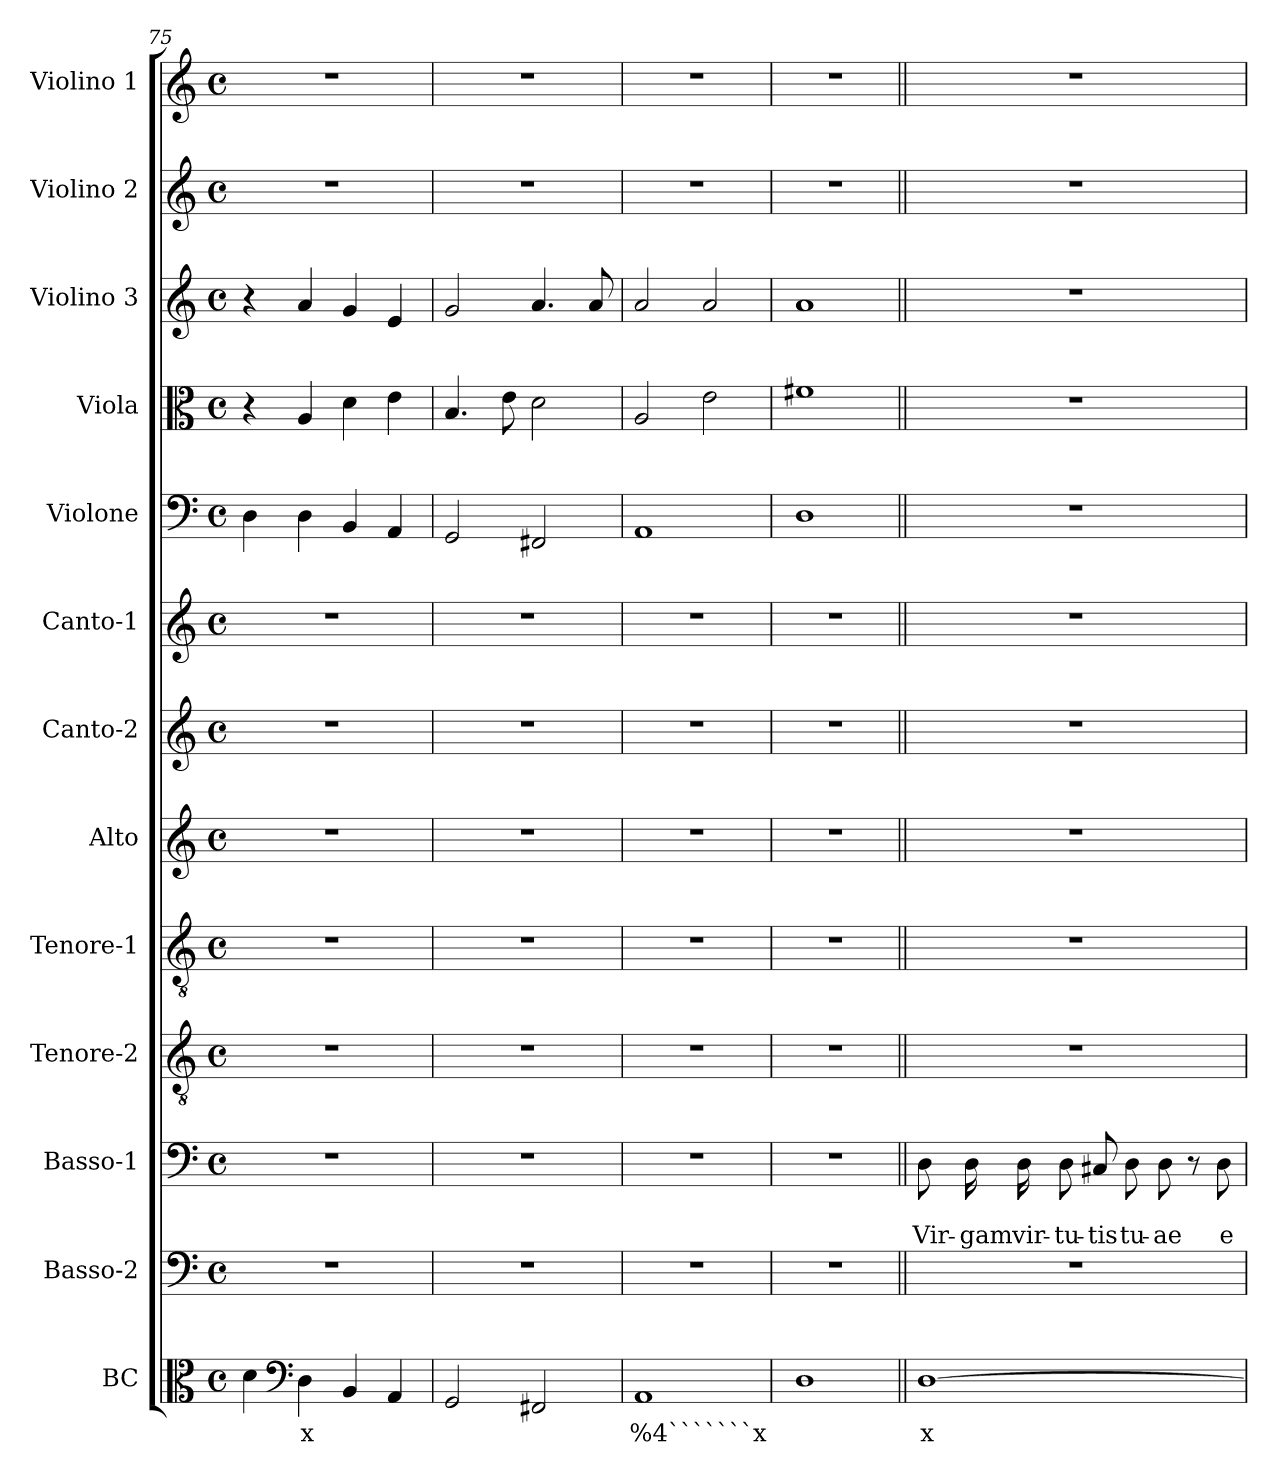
**kern	**text	**kern	**kern	**text	**text	**kern	**kern	**kern	**kern	**kern	**kern	**kern	**kern	**kern	**kern
*part13	*part13	*part12	*part11	*part11	*part11	*part10	*part9	*part8	*part7	*part6	*part5	*part4	*part3	*part2	*part1
*staff13	*staff13	*staff12	*staff11	*staff11	*staff11	*staff10	*staff9	*staff8	*staff7	*staff6	*staff5	*staff4	*staff3	*staff2	*staff1
*I"BC	*	*I"Basso-2	*I"Basso-1	*	*	*I"Tenore-2	*I"Tenore-1	*I"Alto	*I"Canto-2	*I"Canto-1	*I"Violone	*I"Viola	*I"Violino 3	*I"Violino 2	*I"Violino 1
*I'Bc	*	*I'B2	*I'B1	*	*	*I'T2	*I'T1	*I'A	*I'C2	*I'C1	*	*I'Va	*I'V3	*I'V2	*I'V1
*clefC3	*	*clefF4	*clefF4	*	*	*clefGv2	*clefGv2	*clefG2	*clefG2	*clefG2	*clefF4	*clefC3	*clefG2	*clefG2	*clefG2
*k[]	*	*k[]	*k[]	*	*	*k[]	*k[]	*k[]	*k[]	*k[]	*k[]	*k[]	*k[]	*k[]	*k[]
*C:	*	*C:	*C:	*	*	*C:	*C:	*C:	*C:	*C:	*C:	*C:	*C:	*C:	*C:
*M4/4	*	*M4/4	*M4/4	*	*	*M4/4	*M4/4	*M4/4	*M4/4	*M4/4	*M4/4	*M4/4	*M4/4	*M4/4	*M4/4
*met(c)	*	*met(c)	*met(c)	*	*	*met(c)	*met(c)	*met(c)	*met(c)	*met(c)	*met(c)	*met(c)	*met(c)	*met(c)	*met(c)
=75	=75	=75	=75	=75	=75	=75	=75	=75	=75	=75	=75	=75	=75	=75	=75
4d\	.	1r	1r	.	.	1r	1r	1r	1r	1r	4D\	4r	4r	1r	1r
*clefF4	*	*	*	*	*	*	*	*	*	*	*	*	*	*	*
!	!LO:LY:b	!	!	!	!	!	!	!	!	!	!	!	!	!	!
4D\	x	.	.	.	.	.	.	.	.	.	4D\	4A/	4a/	.	.
4BB/	.	.	.	.	.	.	.	.	.	.	4BB/	4d\	4g/	.	.
4AA/	.	.	.	.	.	.	.	.	.	.	4AA/	4e\	4e/	.	.
=76	=76	=76	=76	=76	=76	=76	=76	=76	=76	=76	=76	=76	=76	=76	=76
2GG/	.	1r	1r	.	.	1r	1r	1r	1r	1r	2GG/	4.B/	2g/	1r	1r
.	.	.	.	.	.	.	.	.	.	.	.	8e\	.	.	.
2FF#X/	.	.	.	.	.	.	.	.	.	.	2FF#X/	2d\	4.a/	.	.
.	.	.	.	.	.	.	.	.	.	.	.	.	8a/	.	.
=77	=77	=77	=77	=77	=77	=77	=77	=77	=77	=77	=77	=77	=77	=77	=77
!	!LO:LY:b	!	!	!	!	!	!	!	!	!	!	!	!	!	!
1AA	%4```````x	1r	1r	.	.	1r	1r	1r	1r	1r	1AA	2A/	2a/	1r	1r
.	.	.	.	.	.	.	.	.	.	.	.	2e\	2a/	.	.
=78	=78	=78	=78	=78	=78	=78	=78	=78	=78	=78	=78	=78	=78	=78	=78
1D	.	1r	1r	.	.	1r	1r	1r	1r	1r	1D	1f#X	1a	1r	1r
!!LO:PB:g=z
=79||	=79||	=79||	=79||	=79||	=79||	=79||	=79||	=79||	=79||	=79||	=79||	=79||	=79||	=79||	=79||
!	!LO:LY:b	!	!	!	!LO:LY:b	!	!	!	!	!	!	!	!	!	!
[1D	x	1r	8D\	.	Vir-	1r	1r	1r	1r	1r	1r	1r	1r	1r	1r
!	!	!	!	!	!LO:LY:b	!	!	!	!	!	!	!	!	!	!
.	.	.	16D\	.	-gam	.	.	.	.	.	.	.	.	.	.
!	!	!	!	!	!LO:LY:b	!	!	!	!	!	!	!	!	!	!
.	.	.	16D\	.	vir-	.	.	.	.	.	.	.	.	.	.
!	!	!	!	!	!LO:LY:b	!	!	!	!	!	!	!	!	!	!
.	.	.	8D\	.	-tu-	.	.	.	.	.	.	.	.	.	.
!	!	!	!	!	!LO:LY:b	!	!	!	!	!	!	!	!	!	!
.	.	.	8C#X/	.	-tis	.	.	.	.	.	.	.	.	.	.
!	!	!	!	!	!LO:LY:b	!	!	!	!	!	!	!	!	!	!
.	.	.	8D\	.	tu-	.	.	.	.	.	.	.	.	.	.
!	!	!	!	!	!LO:LY:b	!	!	!	!	!	!	!	!	!	!
.	.	.	8D\	.	-ae	.	.	.	.	.	.	.	.	.	.
.	.	.	8r	.	.	.	.	.	.	.	.	.	.	.	.
!	!	!	!	!	!LO:LY:b	!	!	!	!	!	!	!	!	!	!
.	.	.	8D\	.	e-	.	.	.	.	.	.	.	.	.	.
=	=	=	=	=	=	=	=	=	=	=	=	=	=	=	=
*-	*-	*-	*-	*-	*-	*-	*-	*-	*-	*-	*-	*-	*-	*-	*-
